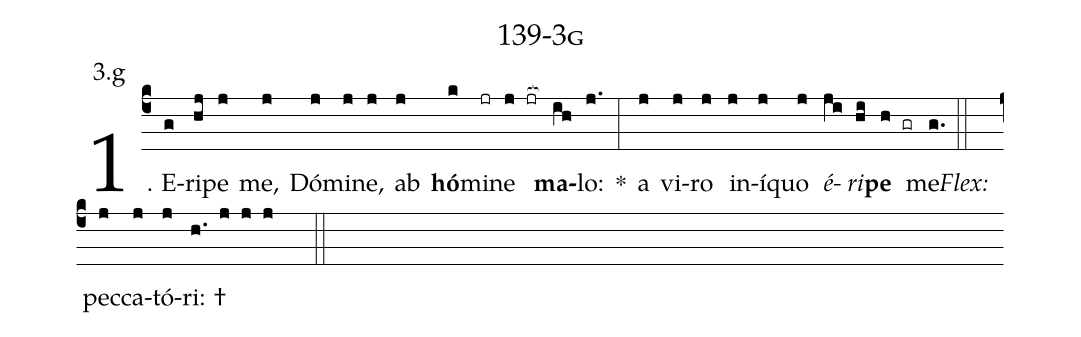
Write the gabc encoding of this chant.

name: 139-3g;
annotation: 3.g;
%%
(c4)1. E(g)ri(hj)pe(j) me,(j) Dó(j)mi(j)ne,(j) ab(j) <b>hó</b>(k)mi(jr)ne(j jr[ocb:1{]) <b>ma</b>(ih[ocb:0}])lo:(j.) *(:) a(j) vi(j)ro(j) in(j)í(j)quo(j) <i>é</i>(ji)<i>ri</i>(hi)<b>pe</b>(h gr) me.(g.) (::)
<i>Flex:</i>()  pec(j)ca(j)tó(j)ri: †(h. j j j  ::)
